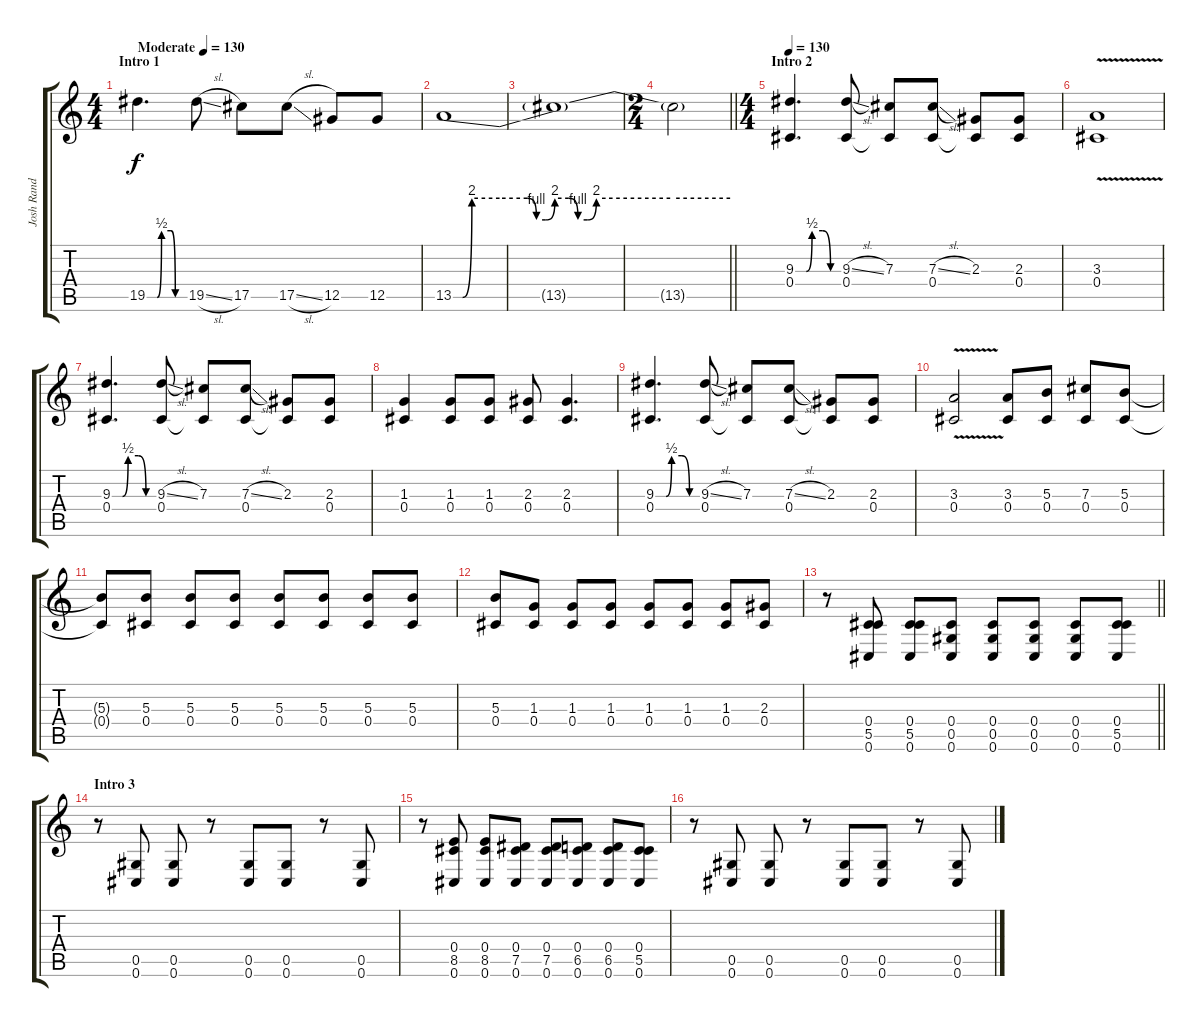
\track ("Josh Rand" "Josh Rand") {instrument overdrivenguitar}
\staff {score tabs}
\tuning (Eb4 Bb3 Gb3 Db3 Ab2 Db2) {hide}
\ts (4 4)
\section ("" "Intro 1")
\tempo (130 "Moderate")
\tempo 70
\tempo (130 "Moderate")
\clef g2
\ks c
19.5{be (custom 0 0 16 0 23 2 38 2 45 0 60 0)}.4{d dy f instrument overdrivenguitar} 19.5{sl}.8 17.5.8 17.5{sl}.8 12.5.8 12.5.8 |
13.5{be (custom 0 0 2 0 4 8 10 8 16 8 18 4 20 4 22 8 25 8 27 4 29 4 31 8 33 8 47 8 60 8)}.1 |
13.5{t}.1{volume 4} |
\ts (2 4)
\barLineRight lightlight
13.5{t}.2 |
\ts (4 4)
\section ("" "Intro 2")
\tempo 130
(9.3{be (custom 0 0 15 0 23 2 38 2 49 0 60 0)} 0.4).4{d volume 13} (9.3{sl} 0.4).8 (7.3 0.4{t}).8 (7.3{sl} 0.4).8 (2.3 0.4{t}).8 (2.3 0.4).8 |
(3.3 0.4{v}).1 |
(9.3{be (custom 0 0 15 0 23 2 38 2 49 0 60 0)} 0.4).4{d} (9.3{sl} 0.4).8 (7.3 0.4{t}).8 (7.3{sl} 0.4).8 (2.3 0.4{t}).8 (2.3 0.4).8 |
(1.3 0.4).4 (1.3 0.4).8 (1.3 0.4).8 (2.3 0.4).8 (2.3 0.4).4{d} |
(9.3{be (custom 0 0 15 0 23 2 38 2 49 0 60 0)} 0.4).4{d} (9.3{sl} 0.4).8 (7.3 0.4{t}).8 (7.3{sl} 0.4).8 (2.3 0.4{t}).8 (2.3 0.4).8 |
(3.3 0.4{v}).2 (3.3 0.4).8 (5.3 0.4).8 (7.3 0.4).8 (5.3 0.4).8 |
(5.3{t} 0.4{t}).8 (5.3 0.4).8 (5.3 0.4).8 (5.3 0.4).8 (5.3 0.4).8 (5.3 0.4).8 (5.3 0.4).8 (5.3 0.4).8 |
(5.3 0.4).8 (1.3 0.4).8 (1.3 0.4).8 (1.3 0.4).8 (1.3 0.4).8 (1.3 0.4).8 (1.3 0.4).8 (2.3 0.4).8 |
\barLineRight lightlight
r.8 (0.4 5.5 0.6).8 (0.4 5.5 0.6).8 (0.4 0.5 0.6).8 (0.4 0.5 0.6).8 (0.4 0.5 0.6).8 (0.4 0.5 0.6).8 (0.4 5.5 0.6).8 |
\section ("" "Intro 3")
r.8 (0.5 0.6).8 (0.5 0.6).8 r.8 (0.5 0.6).8 (0.5 0.6).8 r.8 (0.5 0.6).8 |
r.8 (0.4 8.5 0.6).8 (0.4 8.5 0.6).8 (0.4 7.5 0.6).8 (0.4 7.5 0.6).8 (0.4 6.5 0.6).8 (0.4 6.5 0.6).8 (0.4 5.5 0.6).8 |
r.8 (0.5 0.6).8 (0.5 0.6).8 r.8 (0.5 0.6).8 (0.5 0.6).8 r.8 (0.5 0.6).8
